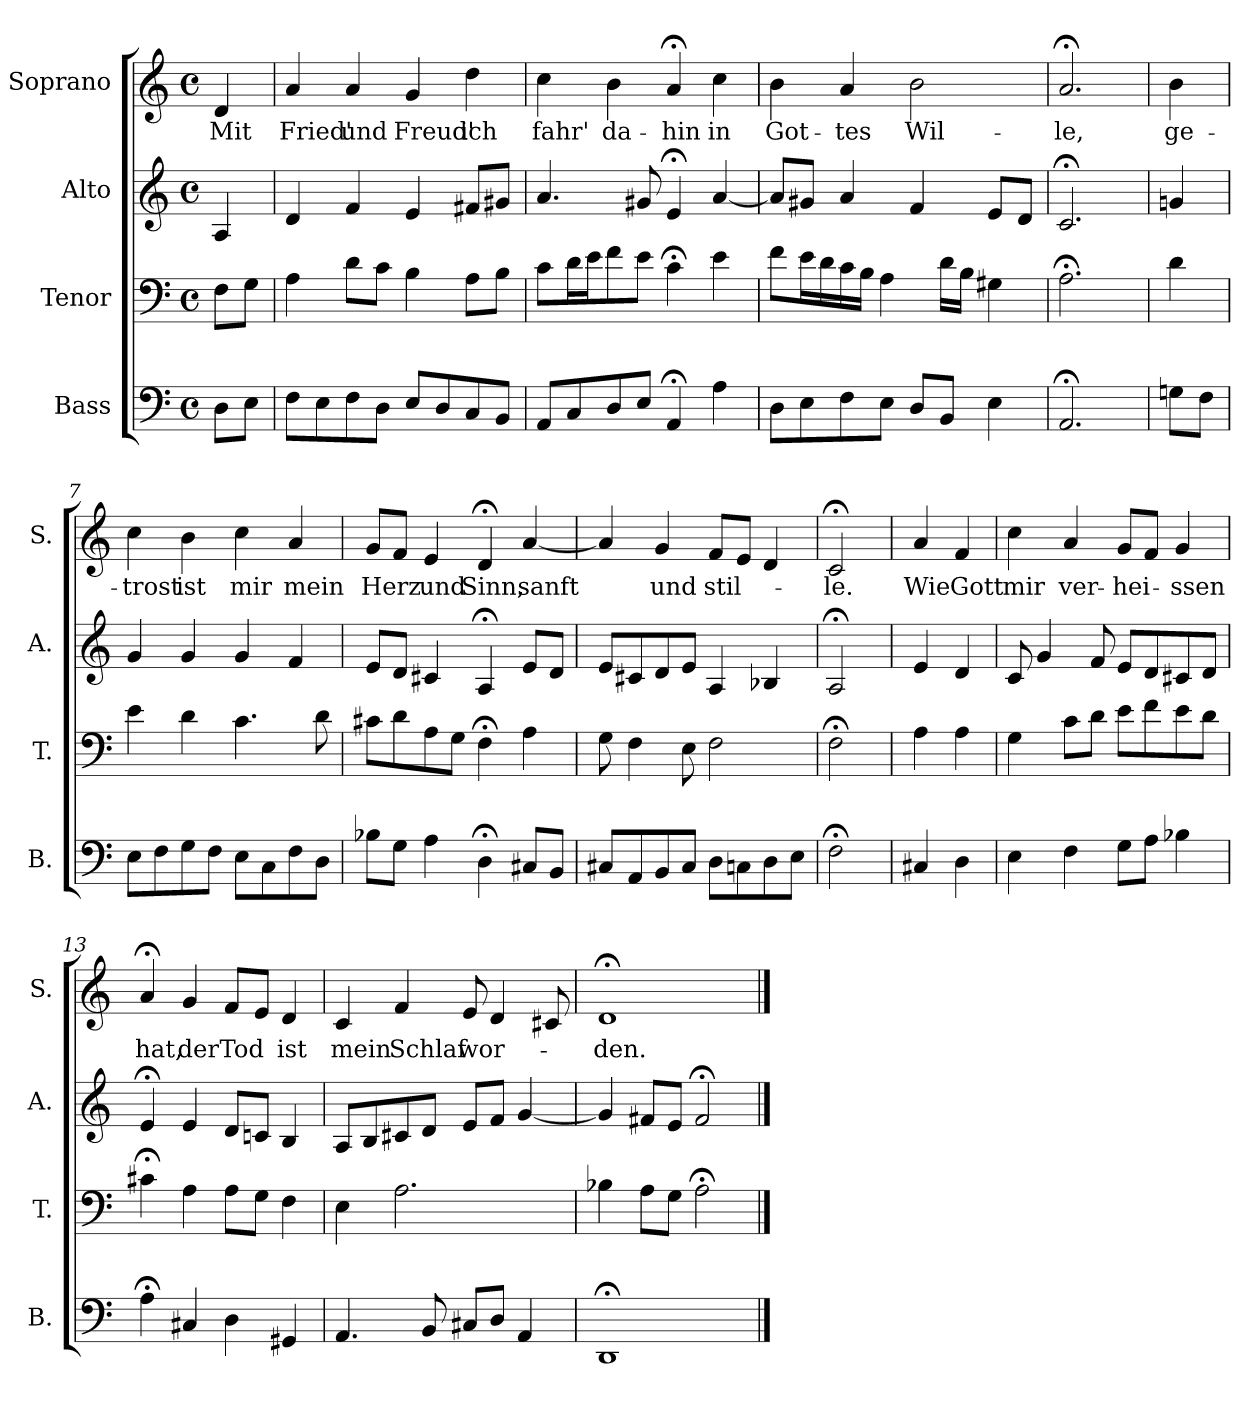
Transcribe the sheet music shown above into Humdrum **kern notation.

**kern	**kern	**kern	**kern	**text
*part4	*part3	*part2	*part1	*part1
*staff4	*staff3	*staff2	*staff1	*staff1
*I"Bass	*I"Tenor	*I"Alto	*I"Soprano	*
*I'B.	*I'T.	*I'A.	*I'S.	*
*clefF4	*clefF4	*clefG2	*clefG2	*
*k[]	*k[]	*k[]	*k[]	*
*M4/4	*M4/4	*M4/4	*M4/4	*
*met(c)	*met(c)	*met(c)	*met(c)	*
=1	=1	=1	=1	=1
!	!	!	!	!LO:LY:b
8D\L	8F\L	4A/	4d/	Mit
8E\J	8G\J	.	.	.
=2	=2	=2	=2	=2
!	!	!	!	!LO:LY:b
8F\L	4A\	4d/	4a/	Fried'
8E\	.	.	.	.
!	!	!	!	!LO:LY:b
8F\	8d\L	4f/	4a/	und
8D\J	8c\J	.	.	.
!	!	!	!	!LO:LY:b
8E/L	4B\	4e/	4g/	Freud'
8D/	.	.	.	.
!	!	!	!	!LO:LY:b
8C/	8A\L	8f#X/L	4dd\	ich
8BB/J	8B\J	8g#X/J	.	.
=3	=3	=3	=3	=3
!	!	!	!	!LO:LY:b
8AA/L	8c\L	4.a/	4cc\	fahr'
8C/	16d\L	.	.	.
.	16e\J	.	.	.
!	!	!	!	!LO:LY:b
8D/	8f\	.	4b\	da-
8E/J	8e\J	8g#X/	.	.
!	!	!	!	!LO:LY:b
4AA;</	4c;<\	4e;</	4a;</	-hin
!	!	!	!	!LO:LY:b
4A\	4e\	[4a/	4cc\	in
=4	=4	=4	=4	=4
!	!	!	!	!LO:LY:b
8D\L	8f\L	8a/L]	4b\	Got-
8E\	16e\L	8g#X/J	.	.
.	16d\	.	.	.
!	!	!	!	!LO:LY:b
8F\	16c\	4a/	4a/	-tes
.	16B\JJ	.	.	.
8E\J	4A\	.	.	.
!	!	!	!	!LO:LY:b
8D/L	.	4f/	2b\	Wil-
8BB/J	16d\LL	.	.	.
.	16B\JJ	.	.	.
4E\	4G#X\	8e/L	.	.
.	.	8d/J	.	.
=5	=5	=5	=5	=5
!	!	!	!	!LO:LY:b
2.AA;</	2.A;<\	2.c;</	2.a;</	le,
!!LO:LB:g=z
=6	=6	=6	=6	=6
!	!	!	!	!LO:LY:b
8Gn\L	4d\	4gn/	4b\	ge-
8F\J	.	.	.	.
=7	=7	=7	=7	=7
!	!	!	!	!LO:LY:b
8E\L	4e\	4g/	4cc\	-trost
8F\	.	.	.	.
!	!	!	!	!LO:LY:b
8G\	4d\	4g/	4b\	ist
8F\J	.	.	.	.
!	!	!	!	!LO:LY:b
8E\L	4.c\	4g/	4cc\	mir
8C\	.	.	.	.
!	!	!	!	!LO:LY:b
8F\	.	4f/	4a/	mein
8D\J	8d\	.	.	.
=8	=8	=8	=8	=8
!	!	!	!	!LO:LY:b
8B-X\L	8c#X\L	8e/L	8g/L	Herz
8G\J	8d\	8d/J	8f/J	.
!	!	!	!	!LO:LY:b
4A\	8A\	4c#X/	4e/	und
.	8G\J	.	.	.
!	!	!	!	!LO:LY:b
4D;<\	4F;<\	4A;</	4d;</	Sinn,
!	!	!	!	!LO:LY:b
8C#X/L	4A\	8e/L	[4a/	sanft
8BB/J	.	8d/J	.	.
=9	=9	=9	=9	=9
8C#X/L	8G\	8e/L	4a/]	.
8AA/	4F\	8c#X/	.	.
!	!	!	!	!LO:LY:b
8BB/	.	8d/	4g/	und
8C#/J	8E\	8e/J	.	.
!	!	!	!	!LO:LY:b
8D\L	2F\	4A/	8f/L	stil-
8Cn\	.	.	8e/J	.
8D\	.	4B-X/	4d/	.
8E\J	.	.	.	.
=10	=10	=10	=10	=10
!	!	!	!	!LO:LY:b
2F;<\	2F;<\	2A;</	2c;</	-le.
!!LO:PB:g=z
=11	=11	=11	=11	=11
!	!	!	!	!LO:LY:b
4C#X/	4A\	4e/	4a/	Wie
!	!	!	!	!LO:LY:b
4D\	4A\	4d/	4f/	Gott
=12	=12	=12	=12	=12
!	!	!	!	!LO:LY:b
4E\	4G\	8c/	4cc\	mir
.	.	4g/	.	.
!	!	!	!	!LO:LY:b
4F\	8c\L	.	4a/	ver-
.	8d\J	8f/	.	.
!	!	!	!	!LO:LY:b
8G\L	8e\L	8e/L	8g/L	-hei-
8A\J	8f\	8d/	8f/J	.
!	!	!	!	!LO:LY:b
4B-X\	8e\	8c#X/	4g/	-ssen
.	8d\J	8d/J	.	.
=13	=13	=13	=13	=13
!	!	!	!	!LO:LY:b
4A;<\	4c#X;<\	4e;</	4a;</	hat,
!	!	!	!	!LO:LY:b
4C#X/	4A\	4e/	4g/	der
!	!	!	!	!LO:LY:b
4D\	8A\L	8d/L	8f/L	Tod
.	8G\J	8cn/J	8e/J	.
!	!	!	!	!LO:LY:b
4GG#X/	4F\	4B/	4d/	ist
=14	=14	=14	=14	=14
!	!	!	!	!LO:LY:b
4.AA/	4E\	8A/L	4c/	mein
.	.	8B/	.	.
!	!	!	!	!LO:LY:b
.	2.A\	8c#X/	4f/	Schlaf
8BB/	.	8d/J	.	.
!	!	!	!	!LO:LY:b
8C#X/L	.	8e/L	8e/	wor-
8D/J	.	8f/J	4d/	.
4AA/	.	[4g/	.	.
.	.	.	8c#X/	.
=15	=15	=15	=15	=15
!	!	!	!	!LO:LY:b
1DD;<	4B-X\	4g/]	1d;<	-den.
.	8A\L	8f#X/L	.	.
.	8G\J	8e/J	.	.
.	2A;<\	2f#;</	.	.
==	==	==	==	==
*-	*-	*-	*-	*-
